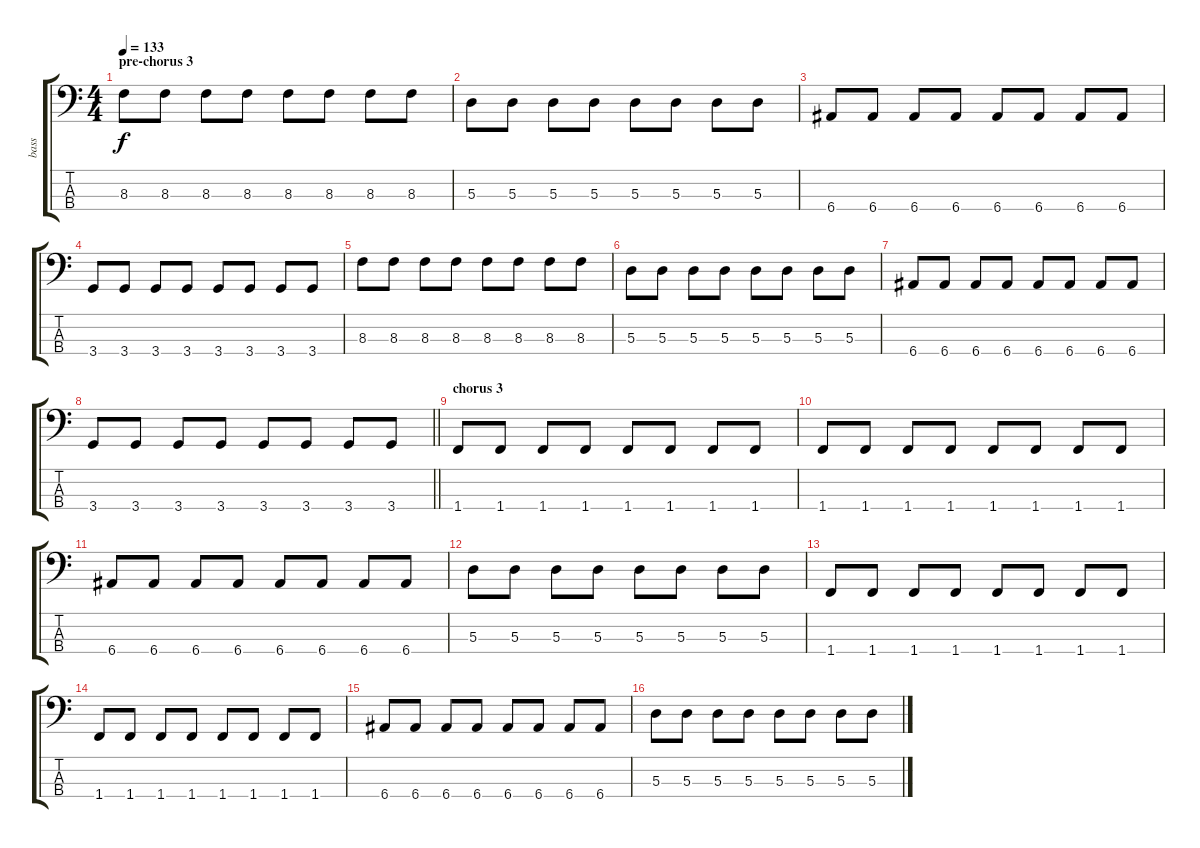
\track ("bass " "bass ") {instrument electricbassfinger}
\staff {score tabs}
\tuning (G2 D2 A1 E1) {hide}
\ts (4 4)
\section ("" "pre-chorus 3")
\tempo 133
\clef f4
\ks c
8.3.8{dy f} 8.3.8 8.3.8 8.3.8 8.3.8 8.3.8 8.3.8 8.3.8 |
5.3.8 5.3.8 5.3.8 5.3.8 5.3.8 5.3.8 5.3.8 5.3.8 |
6.4.8 6.4.8 6.4.8 6.4.8 6.4.8 6.4.8 6.4.8 6.4.8 |
3.4.8 3.4.8 3.4.8 3.4.8 3.4.8 3.4.8 3.4.8 3.4.8 |
8.3.8 8.3.8 8.3.8 8.3.8 8.3.8 8.3.8 8.3.8 8.3.8 |
5.3.8 5.3.8 5.3.8 5.3.8 5.3.8 5.3.8 5.3.8 5.3.8 |
6.4.8 6.4.8 6.4.8 6.4.8 6.4.8 6.4.8 6.4.8 6.4.8 |
\barLineRight lightlight
3.4.8 3.4.8 3.4.8 3.4.8 3.4.8 3.4.8 3.4.8 3.4.8 |
\section ("" "chorus 3")
1.4.8 1.4.8 1.4.8 1.4.8 1.4.8 1.4.8 1.4.8 1.4.8 |
1.4.8 1.4.8 1.4.8 1.4.8 1.4.8 1.4.8 1.4.8 1.4.8 |
6.4.8 6.4.8 6.4.8 6.4.8 6.4.8 6.4.8 6.4.8 6.4.8 |
5.3.8 5.3.8 5.3.8 5.3.8 5.3.8 5.3.8 5.3.8 5.3.8 |
1.4.8 1.4.8 1.4.8 1.4.8 1.4.8 1.4.8 1.4.8 1.4.8 |
1.4.8 1.4.8 1.4.8 1.4.8 1.4.8 1.4.8 1.4.8 1.4.8 |
6.4.8 6.4.8 6.4.8 6.4.8 6.4.8 6.4.8 6.4.8 6.4.8 |
5.3.8 5.3.8 5.3.8 5.3.8 5.3.8 5.3.8 5.3.8 5.3.8
